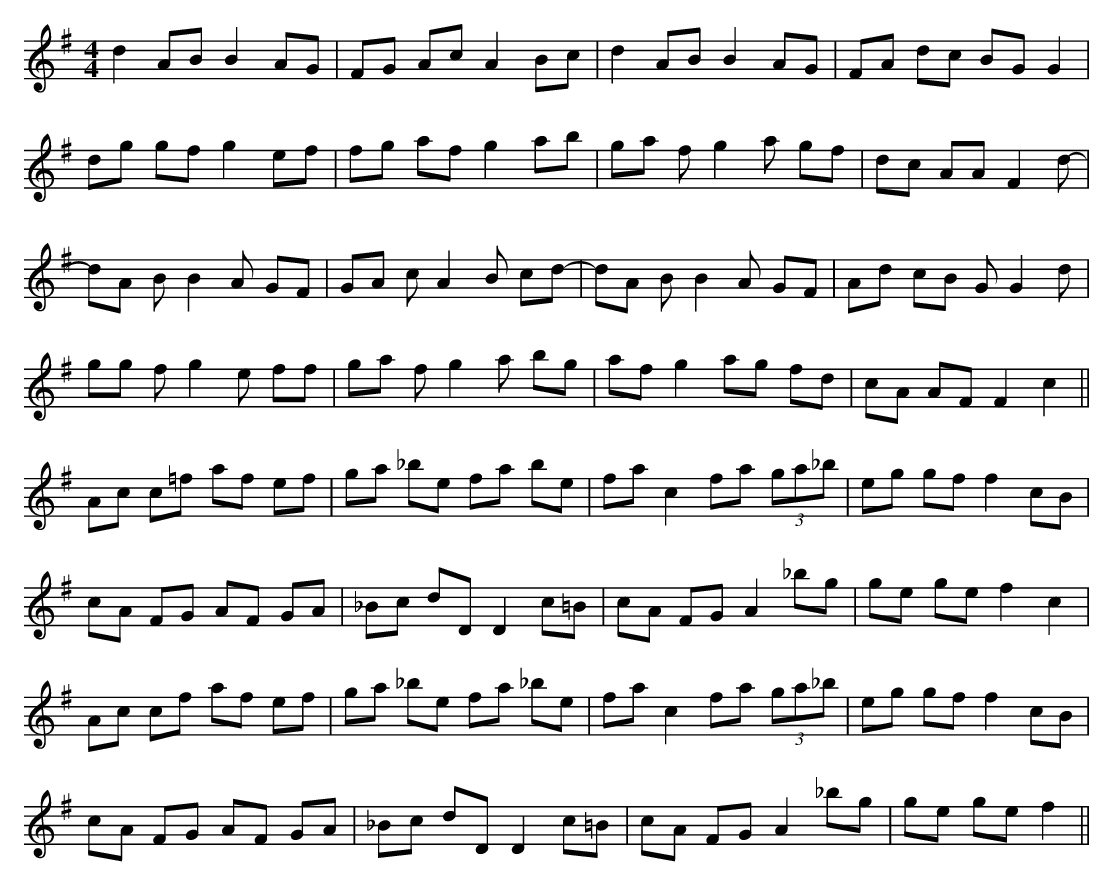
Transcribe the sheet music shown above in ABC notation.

X:1
M:4/4
K:G
d2 AB B2 AG|FG Ac A2 Bc|d2 AB B2 AG|FA dc BG G2|
dg gf g2 ef|fg af g2 ab|ga fg2a gf|dc AA F2 d-|
dA BB2A GF|GA cA2B cd-|dA BB2A GF|Ad cB G G2 d|
gg fg2e ff|ga fg2a bg|af g2 ag fd|cA AF F2 c2||
Ac c=f af ef|ga _be fa be|fa c2 fa (3ga_b|eg gf f2 cB|
cA FG AF GA|_Bc dD D2 c=B|cA FG A2 _bg|ge ge f2 c2|
Ac cf af ef|ga _be fa _be|fa c2 fa (3ga_b|eg gf f2 cB|
cA FG AF GA|_Bc dD D2 c=B|cA FG A2 _bg|ge ge f2||
